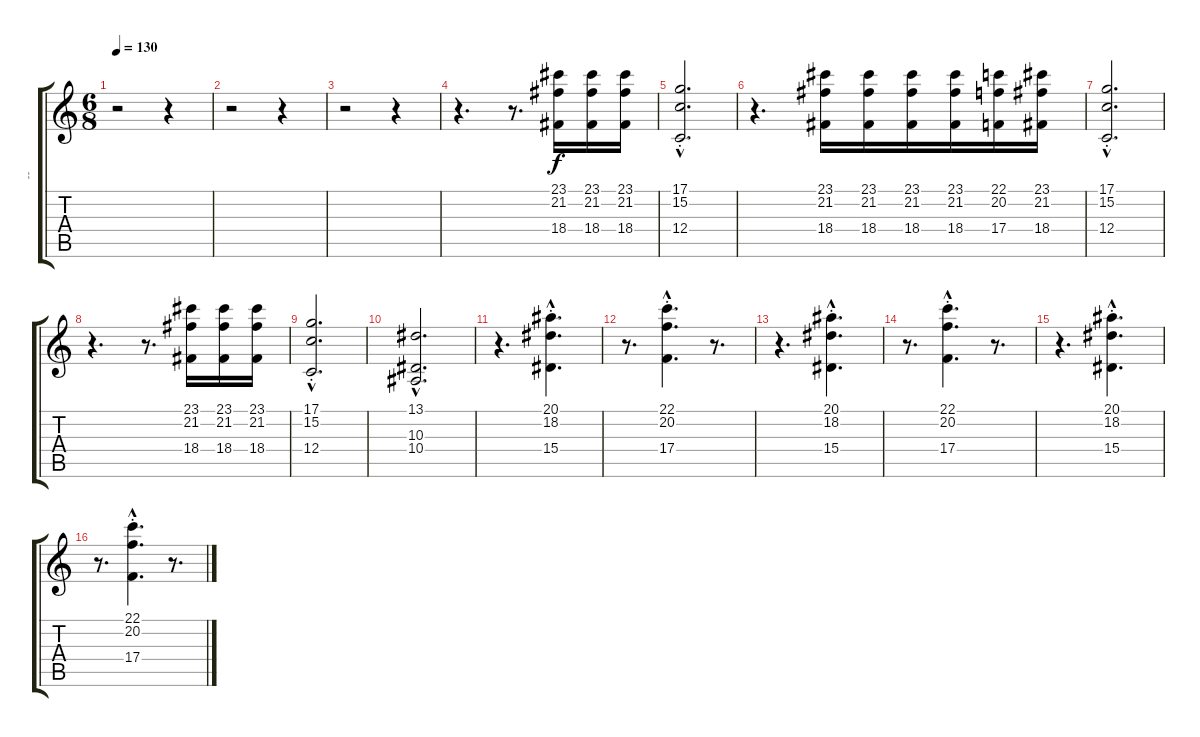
\track ("--" "--") {instrument stringensemble1}
\staff {score tabs}
\tuning (D4 A3 F3 C3 G2 C2) {hide}
\ts (6 8)
\tempo 130
\clef g2
\ks c
r.2{dy mp} r.4 |
r.2 r.4 |
\section ("" "")
r.2 r.4 |
r.4{d} r.8{d} (23.1 21.2 18.4).16{dy f} (23.1 21.2 18.4).16 (23.1 21.2 18.4).16 |
(17.1{hac st} 15.2{hac st} 12.4{hac st}).2{d} |
r.4{d} (23.1 21.2 18.4).16 (23.1 21.2 18.4).16 (23.1 21.2 18.4).16 (23.1 21.2 18.4).16 (22.1 20.2 17.4).16 (23.1 21.2 18.4).16 |
(17.1{hac st} 15.2{hac st} 12.4{hac st}).2{d} |
r.4{d} r.8{d} (23.1 21.2 18.4).16 (23.1 21.2 18.4).16 (23.1 21.2 18.4).16 |
(17.1{hac st} 15.2{hac st} 12.4{hac st}).2{d} |
(13.1{hac} 10.3{hac} 10.4{hac}).2{d} |
\section ("" "")
r.4{d} (20.1{hac st} 18.2{hac st} 15.4{hac st}).4{d} |
r.8{d} (22.1{hac st} 20.2{hac st} 17.4{hac st}).4{d} r.8{d} |
r.4{d} (20.1{hac st} 18.2{hac st} 15.4{hac st}).4{d} |
r.8{d} (22.1{hac st} 20.2{hac st} 17.4{hac st}).4{d} r.8{d} |
r.4{d} (20.1{hac st} 18.2{hac st} 15.4{hac st}).4{d} |
r.8{d} (22.1{hac st} 20.2{hac st} 17.4{hac st}).4{d} r.8{d}
